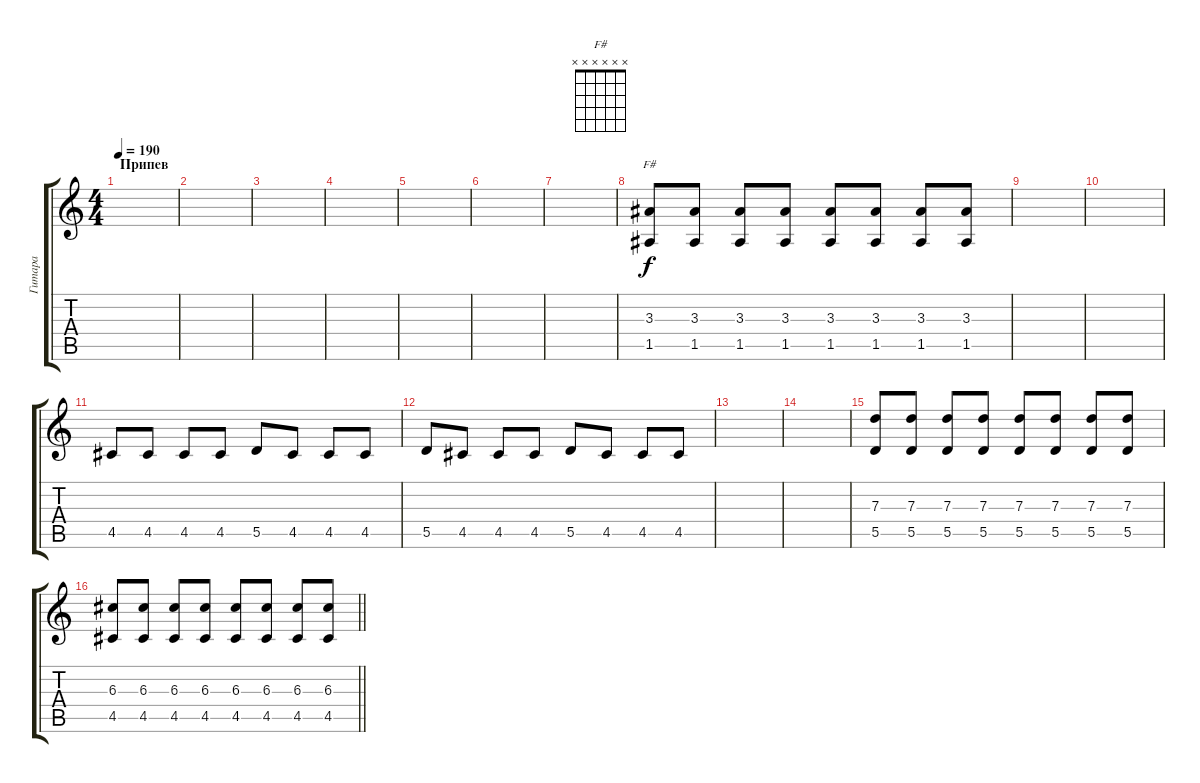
\track ("Гитара" "Гитара") {instrument distortionguitar}
\staff {score tabs}
\tuning (E4 B3 G3 D3 A2 D2) {hide}
\chord ("F#" x x x x x x)
\ts (4 4)
\section ("" "Припев")
\tempo 190
\clef g2
\ks c
|
|
|
|
|
|
|
(3.3 1.5).8{ch "F#"} (3.3 1.5).8 (3.3 1.5).8 (3.3 1.5).8 (3.3 1.5).8 (3.3 1.5).8 (3.3 1.5).8 (3.3 1.5).8 |
|
|
4.5.8 4.5.8 4.5.8 4.5.8 5.5.8 4.5.8 4.5.8 4.5.8 |
5.5.8 4.5.8 4.5.8 4.5.8 5.5.8 4.5.8 4.5.8 4.5.8 |
|
|
(7.3 5.5).8 (7.3 5.5).8 (7.3 5.5).8 (7.3 5.5).8 (7.3 5.5).8 (7.3 5.5).8 (7.3 5.5).8 (7.3 5.5).8 |
\barLineRight lightlight
(6.3 4.5).8 (6.3 4.5).8 (6.3 4.5).8 (6.3 4.5).8 (6.3 4.5).8 (6.3 4.5).8 (6.3 4.5).8 (6.3 4.5).8
